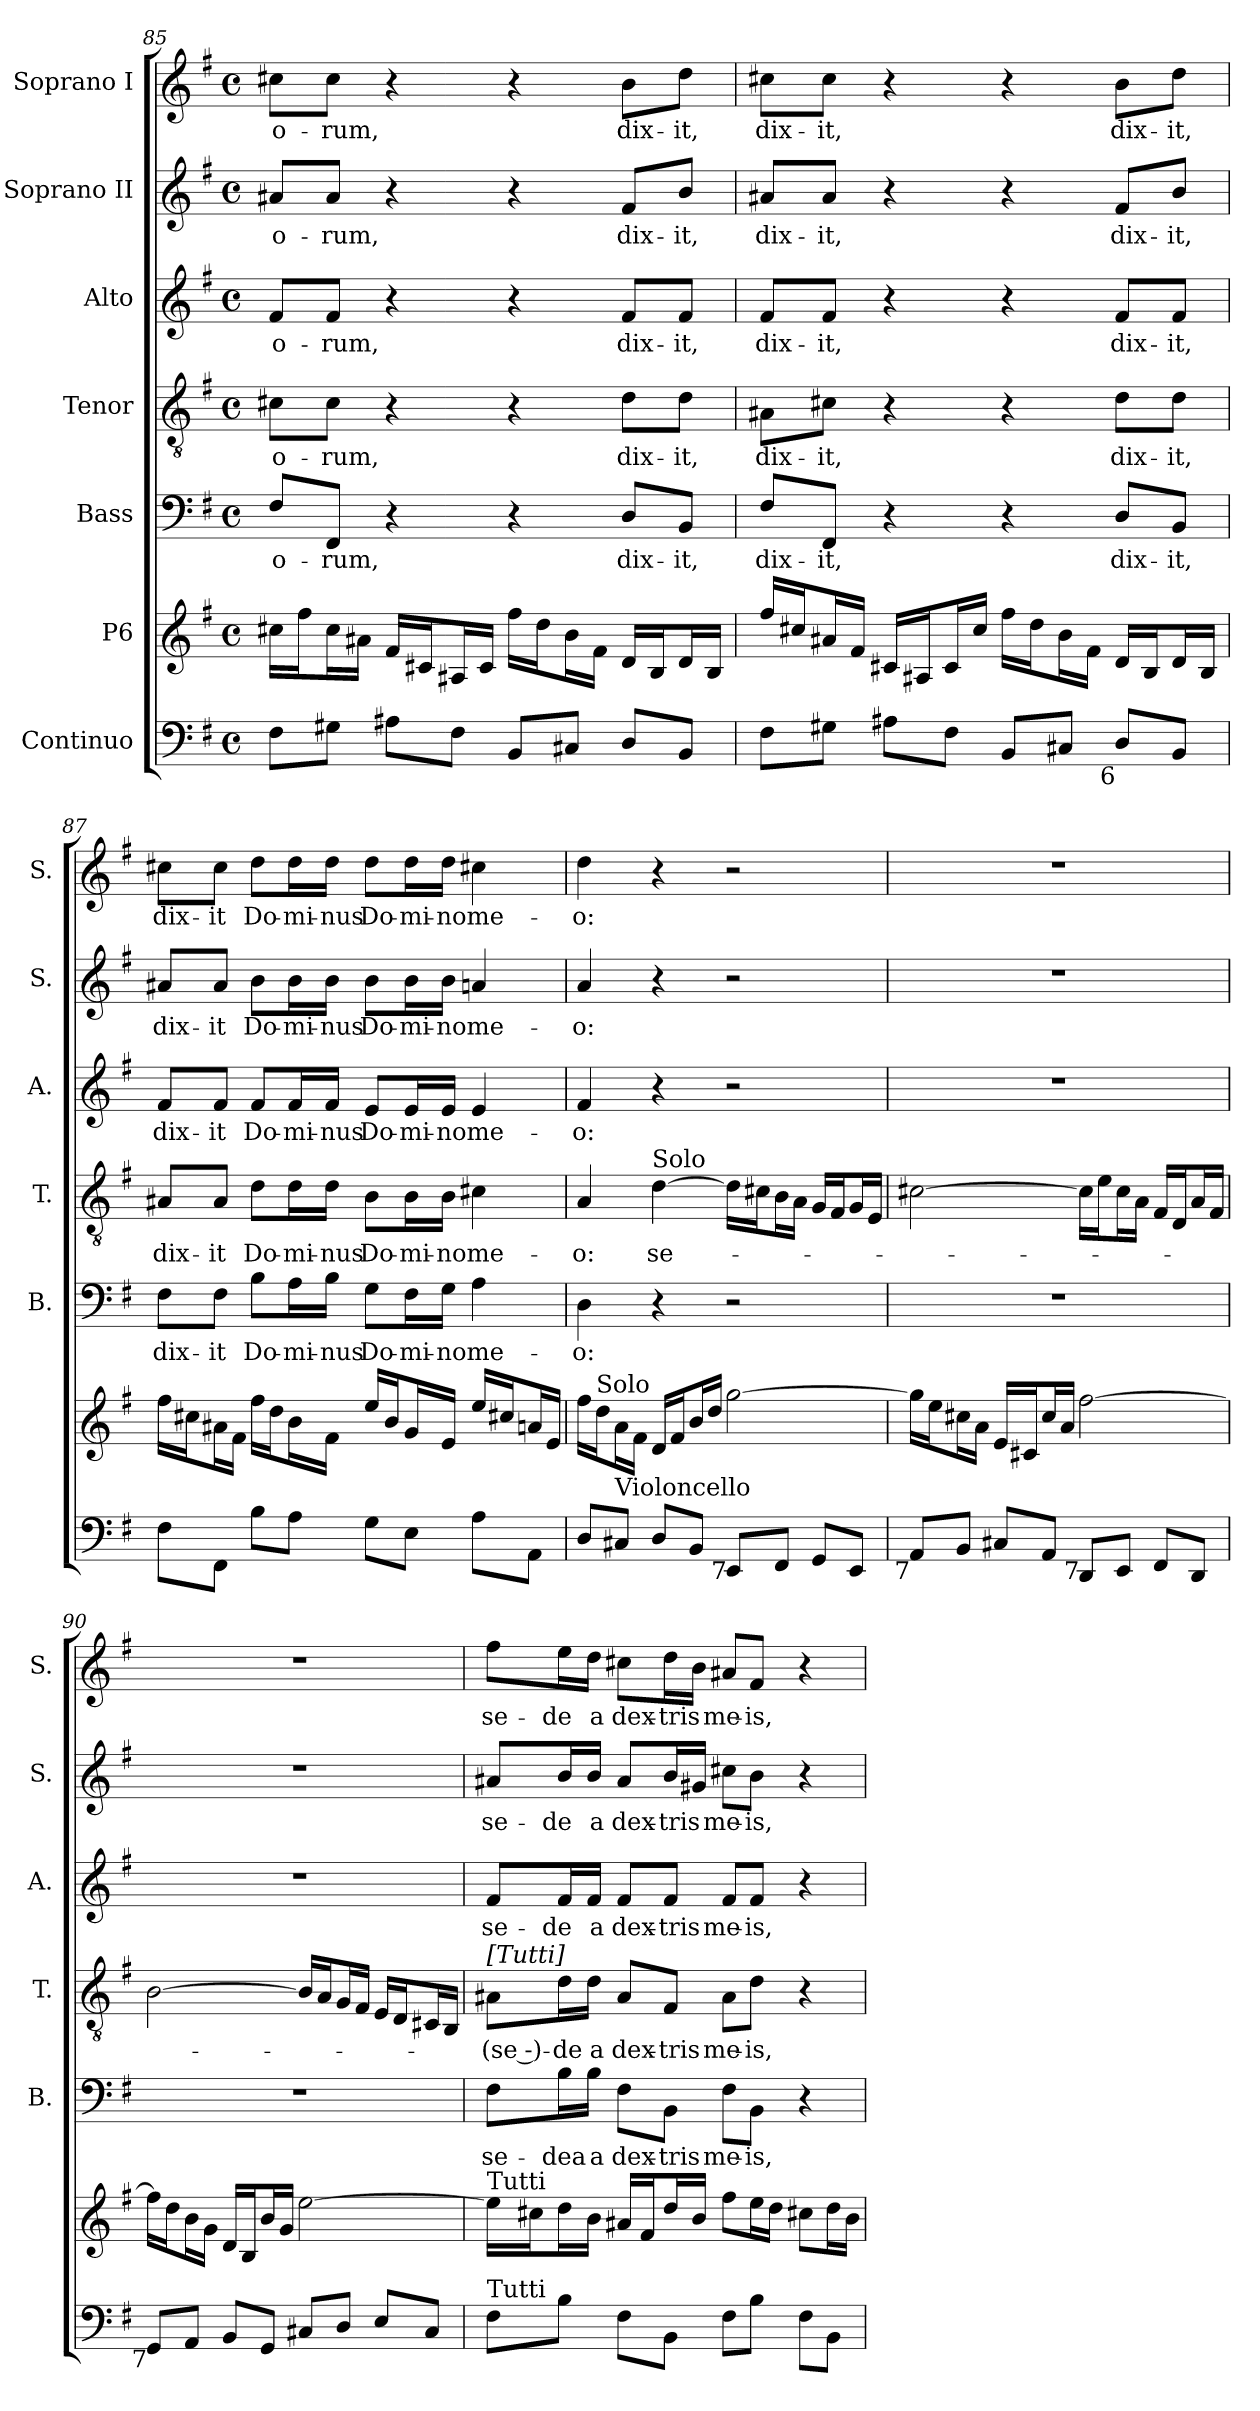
**kern	**kern	**kern	**text	**kern	**text	**kern	**text	**kern	**text	**kern	**text
*part7	*part6	*part5	*part5	*part4	*part4	*part3	*part3	*part2	*part2	*part1	*part1
*staff7	*staff6	*staff5	*staff5	*staff4	*staff4	*staff3	*staff3	*staff2	*staff2	*staff1	*staff1
*I"Continuo	*I"P6	*I"Bass	*	*I"Tenor	*	*I"Alto	*	*I"Soprano II	*	*I"Soprano I	*
*	*	*I'B.	*	*I'T.	*	*I'A.	*	*I'S.	*	*I'S.	*
*clefF4	*clefG2	*clefF4	*	*clefGv2	*	*clefG2	*	*clefG2	*	*clefG2	*
*	*	*	*	*ITrd7c12	*	*	*	*	*	*	*
*k[f#]	*k[f#]	*k[f#]	*	*k[f#]	*	*k[f#]	*	*k[f#]	*	*k[f#]	*
*G:	*G:	*G:	*	*G:	*	*G:	*	*G:	*	*G:	*
*M4/4	*M4/4	*M4/4	*	*M4/4	*	*M4/4	*	*M4/4	*	*M4/4	*
*met(c)	*met(c)	*met(c)	*	*met(c)	*	*met(c)	*	*met(c)	*	*met(c)	*
=85	=85	=85	=85	=85	=85	=85	=85	=85	=85	=85	=85
!	!	!	!LO:LY:b:color=#000000	!	!	!	!	!	!	!	!
!	!	!	!	!	!LO:LY:b:color=#000000	!	!	!	!	!	!
!	!	!	!	!	!	!	!LO:LY:b:color=#000000	!	!	!	!
!	!	!	!	!	!	!	!	!	!LO:LY:b:color=#000000	!	!
!	!	!	!	!	!	!	!	!	!	!	!LO:LY:b:color=#000000
8F#i\L	16cc#Xi\LL	8F#i/L	-o-	8C#Xi\L	-o-	8f#i/L	-o-	8a#Xi/L	-o-	8cc#Xi\L	-o-
.	16ff#i\J	.	.	.	.	.	.	.	.	.	.
!	!	!	!LO:LY:b:color=#000000	!	!	!	!	!	!	!	!
!	!	!	!	!	!LO:LY:b:color=#000000	!	!	!	!	!	!
!	!	!	!	!	!	!	!LO:LY:b:color=#000000	!	!	!	!
!	!	!	!	!	!	!	!	!	!LO:LY:b:color=#000000	!	!
!	!	!	!	!	!	!	!	!	!	!	!LO:LY:b:color=#000000
8G#Xi\J	16cc#i\L	8FF#i/J	-rum,	8C#i\J	-rum,	8f#i/J	-rum,	8a#i/J	-rum,	8cc#i\J	-rum,
.	16a#Xi\JJ	.	.	.	.	.	.	.	.	.	.
8A#Xi\L	16f#i/LL	4r	.	4r	.	4r	.	4r	.	4r	.
.	16c#Xi/J	.	.	.	.	.	.	.	.	.	.
8F#i\J	16A#Xi/L	.	.	.	.	.	.	.	.	.	.
.	16c#i/JJ	.	.	.	.	.	.	.	.	.	.
8BBi/L	16ff#i\LL	4r	.	4r	.	4r	.	4r	.	4r	.
.	16ddi\J	.	.	.	.	.	.	.	.	.	.
8C#Xi/J	16bi\L	.	.	.	.	.	.	.	.	.	.
.	16f#i\JJ	.	.	.	.	.	.	.	.	.	.
!	!	!	!LO:LY:b:color=#000000	!	!	!	!	!	!	!	!
!	!	!	!	!	!LO:LY:b:color=#000000	!	!	!	!	!	!
!	!	!	!	!	!	!	!LO:LY:b:color=#000000	!	!	!	!
!	!	!	!	!	!	!	!	!	!LO:LY:b:color=#000000	!	!
!	!	!	!	!	!	!	!	!	!	!	!LO:LY:b:color=#000000
8Di/L	16di/LL	8Di/L	dix-	8Di\L	dix-	8f#i/L	dix-	8f#i/L	dix-	8bi\L	dix-
.	16Bi/J	.	.	.	.	.	.	.	.	.	.
!	!	!	!LO:LY:b:color=#000000	!	!	!	!	!	!	!	!
!	!	!	!	!	!LO:LY:b:color=#000000	!	!	!	!	!	!
!	!	!	!	!	!	!	!LO:LY:b:color=#000000	!	!	!	!
!	!	!	!	!	!	!	!	!	!LO:LY:b:color=#000000	!	!
!	!	!	!	!	!	!	!	!	!	!	!LO:LY:b:color=#000000
8BBi/J	16di/L	8BBi/J	-it,	8Di\J	-it,	8f#i/J	-it,	8bi/J	-it,	8ddi\J	-it,
.	16Bi/JJ	.	.	.	.	.	.	.	.	.	.
!!LO:LB:g=z
=86	=86	=86	=86	=86	=86	=86	=86	=86	=86	=86	=86
!	!	!	!LO:LY:b:color=#000000	!	!	!	!	!	!	!	!
!	!	!	!	!	!LO:LY:b:color=#000000	!	!	!	!	!	!
!	!	!	!	!	!	!	!LO:LY:b:color=#000000	!	!	!	!
!	!	!	!	!	!	!	!	!	!LO:LY:b:color=#000000	!	!
!	!	!	!	!	!	!	!	!	!	!	!LO:LY:b:color=#000000
8F#i\L	16ff#i/LL	8F#i/L	dix-	8AA#Xi\L	dix-	8f#i/L	dix-	8a#Xi/L	dix-	8cc#Xi\L	dix-
.	16cc#Xi/J	.	.	.	.	.	.	.	.	.	.
!	!	!	!LO:LY:b:color=#000000	!	!	!	!	!	!	!	!
!	!	!	!	!	!LO:LY:b:color=#000000	!	!	!	!	!	!
!	!	!	!	!	!	!	!LO:LY:b:color=#000000	!	!	!	!
!	!	!	!	!	!	!	!	!	!LO:LY:b:color=#000000	!	!
!	!	!	!	!	!	!	!	!	!	!	!LO:LY:b:color=#000000
8G#Xi\J	16a#Xi/L	8FF#i/J	-it,	8C#Xi\J	-it,	8f#i/J	-it,	8a#i/J	-it,	8cc#i\J	-it,
.	16f#i/JJ	.	.	.	.	.	.	.	.	.	.
8A#Xi\L	16c#Xi/LL	4r	.	4r	.	4r	.	4r	.	4r	.
.	16A#Xi/J	.	.	.	.	.	.	.	.	.	.
8F#i\J	16c#i/L	.	.	.	.	.	.	.	.	.	.
.	16cc#i/JJ	.	.	.	.	.	.	.	.	.	.
8BBi/L	16ff#i\LL	4r	.	4r	.	4r	.	4r	.	4r	.
.	16ddi\J	.	.	.	.	.	.	.	.	.	.
8C#Xi/J	16bi\L	.	.	.	.	.	.	.	.	.	.
.	16f#i\JJ	.	.	.	.	.	.	.	.	.	.
!	!	!	!LO:LY:b:color=#000000	!	!	!	!	!	!	!	!
!	!	!	!	!	!LO:LY:b:color=#000000	!	!	!	!	!	!
!	!	!	!	!	!	!	!LO:LY:b:color=#000000	!	!	!	!
!	!	!	!	!	!	!	!	!	!LO:LY:b:color=#000000	!	!
!LO:TX:b:rj:t=6	!	!	!	!	!	!	!	!	!	!	!
!	!	!	!	!	!	!	!	!	!	!	!LO:LY:b:color=#000000
8Di/L	16di/LL	8Di/L	dix-	8Di\L	dix-	8f#i/L	dix-	8f#i/L	dix-	8bi\L	dix-
.	16Bi/J	.	.	.	.	.	.	.	.	.	.
!	!	!	!LO:LY:b:color=#000000	!	!	!	!	!	!	!	!
!	!	!	!	!	!LO:LY:b:color=#000000	!	!	!	!	!	!
!	!	!	!	!	!	!	!LO:LY:b:color=#000000	!	!	!	!
!	!	!	!	!	!	!	!	!	!LO:LY:b:color=#000000	!	!
!	!	!	!	!	!	!	!	!	!	!	!LO:LY:b:color=#000000
8BBi/J	16di/L	8BBi/J	-it,	8Di\J	-it,	8f#i/J	-it,	8bi/J	-it,	8ddi\J	-it,
.	16Bi/JJ	.	.	.	.	.	.	.	.	.	.
=87	=87	=87	=87	=87	=87	=87	=87	=87	=87	=87	=87
!	!	!	!LO:LY:b:color=#000000	!	!	!	!	!	!	!	!
!	!	!	!	!	!LO:LY:b:color=#000000	!	!	!	!	!	!
!	!	!	!	!	!	!	!LO:LY:b:color=#000000	!	!	!	!
!	!	!	!	!	!	!	!	!	!LO:LY:b:color=#000000	!	!
!	!	!	!	!	!	!	!	!	!	!	!LO:LY:b:color=#000000
8F#i\L	16ff#i\LL	8F#i\L	dix-	8AA#Xi/L	dix-	8f#i/L	dix-	8a#Xi/L	dix-	8cc#Xi\L	dix-
.	16cc#Xi\J	.	.	.	.	.	.	.	.	.	.
!	!	!	!LO:LY:b:color=#000000	!	!	!	!	!	!	!	!
!	!	!	!	!	!LO:LY:b:color=#000000	!	!	!	!	!	!
!	!	!	!	!	!	!	!LO:LY:b:color=#000000	!	!	!	!
!	!	!	!	!	!	!	!	!	!LO:LY:b:color=#000000	!	!
!	!	!	!	!	!	!	!	!	!	!	!LO:LY:b:color=#000000
8FF#i\J	16a#Xi\L	8F#i\J	-it	8AA#i/J	-it	8f#i/J	-it	8a#i/J	-it	8cc#i\J	-it
.	16f#i\JJ	.	.	.	.	.	.	.	.	.	.
!	!	!	!LO:LY:b:color=#000000	!	!	!	!	!	!	!	!
!	!	!	!	!	!LO:LY:b:color=#000000	!	!	!	!	!	!
!	!	!	!	!	!	!	!LO:LY:b:color=#000000	!	!	!	!
!	!	!	!	!	!	!	!	!	!LO:LY:b:color=#000000	!	!
!	!	!	!	!	!	!	!	!	!	!	!LO:LY:b:color=#000000
8Bi\L	16ff#i\LL	8Bi\L	Do-	8Di\L	Do-	8f#i/L	Do-	8bi\L	Do-	8ddi\L	Do-
.	16ddi\J	.	.	.	.	.	.	.	.	.	.
!	!	!	!LO:LY:b:color=#000000	!	!	!	!	!	!	!	!
!	!	!	!	!	!LO:LY:b:color=#000000	!	!	!	!	!	!
!	!	!	!	!	!	!	!LO:LY:b:color=#000000	!	!	!	!
!	!	!	!	!	!	!	!	!	!LO:LY:b:color=#000000	!	!
!	!	!	!	!	!	!	!	!	!	!	!LO:LY:b:color=#000000
8Ai\J	16bi\L	16Ai\L	-mi-	16Di\L	-mi-	16f#i/L	-mi-	16bi\L	-mi-	16ddi\L	-mi-
!	!	!	!LO:LY:b:color=#000000	!	!	!	!	!	!	!	!
!	!	!	!	!	!LO:LY:b:color=#000000	!	!	!	!	!	!
!	!	!	!	!	!	!	!LO:LY:b:color=#000000	!	!	!	!
!	!	!	!	!	!	!	!	!	!LO:LY:b:color=#000000	!	!
!	!	!	!	!	!	!	!	!	!	!	!LO:LY:b:color=#000000
.	16f#i\JJ	16Bi\JJ	-nus	16Di\JJ	-nus	16f#i/JJ	-nus	16bi\JJ	-nus	16ddi\JJ	-nus
!	!	!	!LO:LY:b:color=#000000	!	!	!	!	!	!	!	!
!	!	!	!	!	!LO:LY:b:color=#000000	!	!	!	!	!	!
!	!	!	!	!	!	!	!LO:LY:b:color=#000000	!	!	!	!
!	!	!	!	!	!	!	!	!	!LO:LY:b:color=#000000	!	!
!	!	!	!	!	!	!	!	!	!	!	!LO:LY:b:color=#000000
8Gi\L	16eei/LL	8Gi\L	Do-	8BBi\L	Do-	8ei/L	Do-	8bi\L	Do-	8ddi\L	Do-
.	16bi/J	.	.	.	.	.	.	.	.	.	.
!	!	!	!LO:LY:b:color=#000000	!	!	!	!	!	!	!	!
!	!	!	!	!	!LO:LY:b:color=#000000	!	!	!	!	!	!
!	!	!	!	!	!	!	!LO:LY:b:color=#000000	!	!	!	!
!	!	!	!	!	!	!	!	!	!LO:LY:b:color=#000000	!	!
!	!	!	!	!	!	!	!	!	!	!	!LO:LY:b:color=#000000
8Ei\J	16gi/L	16F#i\L	-mi-	16BBi\L	-mi-	16ei/L	-mi-	16bi\L	-mi-	16ddi\L	-mi-
!	!	!	!LO:LY:b:color=#000000	!	!	!	!	!	!	!	!
!	!	!	!	!	!LO:LY:b:color=#000000	!	!	!	!	!	!
!	!	!	!	!	!	!	!LO:LY:b:color=#000000	!	!	!	!
!	!	!	!	!	!	!	!	!	!LO:LY:b:color=#000000	!	!
!	!	!	!	!	!	!	!	!	!	!	!LO:LY:b:color=#000000
.	16ei/JJ	16Gi\JJ	-no	16BBi\JJ	-no	16ei/JJ	-no	16bi\JJ	-no	16ddi\JJ	-no
!	!	!	!LO:LY:b:color=#000000	!	!	!	!	!	!	!	!
!	!	!	!	!	!LO:LY:b:color=#000000	!	!	!	!	!	!
!	!	!	!	!	!	!	!LO:LY:b:color=#000000	!	!	!	!
!	!	!	!	!	!	!	!	!	!LO:LY:b:color=#000000	!	!
!	!	!	!	!	!	!	!	!	!	!	!LO:LY:b:color=#000000
8Ai\L	16eei/LL	4Ai\	me-	4C#Xi\	me-	4ei/	me-	4ani/	me-	4cc#Xi\	me-
.	16cc#Xi/J	.	.	.	.	.	.	.	.	.	.
8AAi\J	16ani/L	.	.	.	.	.	.	.	.	.	.
.	16ei/JJ	.	.	.	.	.	.	.	.	.	.
=88	=88	=88	=88	=88	=88	=88	=88	=88	=88	=88	=88
!	!	!	!LO:LY:b:color=#000000	!	!	!	!	!	!	!	!
!	!	!	!	!	!LO:LY:b:color=#000000	!	!	!	!	!	!
!	!	!	!	!	!	!	!LO:LY:b:color=#000000	!	!	!	!
!	!	!	!	!	!	!	!	!	!LO:LY:b:color=#000000	!	!
!	!	!	!	!	!	!	!	!	!	!	!LO:LY:b:color=#000000
8Di/L	16ff#i\LL	4Di\	-o:	4AAi/	-o:	4f#i/	-o:	4ai/	-o:	4ddi\	-o:
!	!LO:TX:a:t=Solo	!	!	!	!	!	!	!	!	!	!
.	16ddi\J	.	.	.	.	.	.	.	.	.	.
!LO:TX:a:t=Violoncello	!	!	!	!	!	!	!	!	!	!	!
8C#Xi/J	16ai\L	.	.	.	.	.	.	.	.	.	.
.	16f#i\JJ	.	.	.	.	.	.	.	.	.	.
!	!	!	!	!LO:TX:a:t=Solo	!	!	!	!	!	!	!
!	!	!	!	!	!LO:LY:b:color=#000000	!	!	!	!	!	!
8Di/L	16di/LL	4r	.	[>4Di\	se-	4r	.	4r	.	4r	.
.	16f#i/J	.	.	.	.	.	.	.	.	.	.
8BBi/J	16bi/L	.	.	.	.	.	.	.	.	.	.
.	16ddi/JJ	.	.	.	.	.	.	.	.	.	.
!LO:TX:b:rj:t=7	!	!	!	!	!	!	!	!	!	!	!
8EEi/L	[>2ggi\	2r	.	16Di\LL]	.	2r	.	2r	.	2r	.
.	.	.	.	16C#Xi\J	.	.	.	.	.	.	.
8FF#i/J	.	.	.	16BBi\L	.	.	.	.	.	.	.
.	.	.	.	16AAi\JJ	.	.	.	.	.	.	.
8GGi/L	.	.	.	16GGi/LL	.	.	.	.	.	.	.
.	.	.	.	16FF#i/J	.	.	.	.	.	.	.
8EEi/J	.	.	.	16GGi/L	.	.	.	.	.	.	.
.	.	.	.	16EEi/JJ	.	.	.	.	.	.	.
!!LO:LB:g=z
=89	=89	=89	=89	=89	=89	=89	=89	=89	=89	=89	=89
!LO:TX:b:rj:t=7	!	!	!	!	!	!	!	!	!	!	!
8AAi/L	16ggi\LL]	1r	.	[>2C#Xi\	.	1r	.	1r	.	1r	.
.	16eei\J	.	.	.	.	.	.	.	.	.	.
8BBi/J	16cc#Xi\L	.	.	.	.	.	.	.	.	.	.
.	16ai\JJ	.	.	.	.	.	.	.	.	.	.
8C#Xi/L	16ei/LL	.	.	.	.	.	.	.	.	.	.
.	16c#Xi/J	.	.	.	.	.	.	.	.	.	.
8AAi/J	16cc#i/L	.	.	.	.	.	.	.	.	.	.
.	16ai/JJ	.	.	.	.	.	.	.	.	.	.
!LO:TX:b:rj:t=7	!	!	!	!	!	!	!	!	!	!	!
8DDi/L	[>2ff#i\	.	.	16C#i\LL]	.	.	.	.	.	.	.
.	.	.	.	16Ei\J	.	.	.	.	.	.	.
8EEi/J	.	.	.	16C#i\L	.	.	.	.	.	.	.
.	.	.	.	16AAi\JJ	.	.	.	.	.	.	.
8FF#i/L	.	.	.	16FF#i/LL	.	.	.	.	.	.	.
.	.	.	.	16DDi/J	.	.	.	.	.	.	.
8DDi/J	.	.	.	16AAi/L	.	.	.	.	.	.	.
.	.	.	.	16FF#i/JJ	.	.	.	.	.	.	.
=90	=90	=90	=90	=90	=90	=90	=90	=90	=90	=90	=90
!LO:TX:b:rj:t=7	!	!	!	!	!	!	!	!	!	!	!
8GGi/L	16ff#i\LL]	1r	.	[>2BBi\	.	1r	.	1r	.	1r	.
.	16ddi\J	.	.	.	.	.	.	.	.	.	.
8AAi/J	16bi\L	.	.	.	.	.	.	.	.	.	.
.	16gi\JJ	.	.	.	.	.	.	.	.	.	.
8BBi/L	16di/LL	.	.	.	.	.	.	.	.	.	.
.	16Bi/J	.	.	.	.	.	.	.	.	.	.
8GGi/J	16bi/L	.	.	.	.	.	.	.	.	.	.
.	16gi/JJ	.	.	.	.	.	.	.	.	.	.
8C#Xi/L	[>2eei\	.	.	16BBi/LL]	.	.	.	.	.	.	.
.	.	.	.	16AAi/J	.	.	.	.	.	.	.
8Di/J	.	.	.	16GGi/L	.	.	.	.	.	.	.
.	.	.	.	16FF#i/JJ	.	.	.	.	.	.	.
8Ei/L	.	.	.	16EEi/LL	.	.	.	.	.	.	.
.	.	.	.	16DDi/J	.	.	.	.	.	.	.
8C#i/J	.	.	.	16CC#Xi/L	.	.	.	.	.	.	.
.	.	.	.	16BBBi/JJ	.	.	.	.	.	.	.
=91	=91	=91	=91	=91	=91	=91	=91	=91	=91	=91	=91
!	!	!	!LO:LY:b:color=#000000	!	!	!	!	!	!	!	!
!	!	!	!	!	!LO:LY:b:color=#000000	!	!	!	!	!	!
!	!	!	!	!	!	!	!LO:LY:b:color=#000000	!	!	!	!
!	!	!	!	!	!	!	!	!	!LO:LY:b:color=#000000	!	!
!	!	!	!	!LO:TX:a:t=[Tutti]	!	!	!	!	!	!	!
!	!LO:TX:t=Tutti	!	!	!	!	!	!	!	!	!	!
!LO:TX:a:t=Tutti	!	!	!	!	!	!	!	!	!	!	!
!	!	!	!	!	!	!	!	!	!	!	!LO:LY:b:color=#000000
8F#i\L	16eei\LL]	8F#i\L	se-	8AA#Xi\L	-(se -)-	8f#i/L	se-	8a#Xi/L	se-	8ff#i\L	se-
.	16cc#Xi\J	.	.	.	.	.	.	.	.	.	.
!	!	!	!LO:LY:b:color=#000000	!	!	!	!	!	!	!	!
!	!	!	!	!	!LO:LY:b:color=#000000	!	!	!	!	!	!
!	!	!	!	!	!	!	!LO:LY:b:color=#000000	!	!	!	!
!	!	!	!	!	!	!	!	!	!LO:LY:b:color=#000000	!	!
!	!	!	!	!	!	!	!	!	!	!	!LO:LY:b:color=#000000
8Bi\J	16ddi\L	16Bi\L	-dea	16Di\L	-de	16f#i/L	-de	16bi/L	-de	16eei\L	-de
!	!	!	!LO:LY:b:color=#000000	!	!	!	!	!	!	!	!
!	!	!	!	!	!LO:LY:b:color=#000000	!	!	!	!	!	!
!	!	!	!	!	!	!	!LO:LY:b:color=#000000	!	!	!	!
!	!	!	!	!	!	!	!	!	!LO:LY:b:color=#000000	!	!
!	!	!	!	!	!	!	!	!	!	!	!LO:LY:b:color=#000000
.	16bi\JJ	16Bi\JJ	a	16Di\JJ	a	16f#i/JJ	a	16bi/JJ	a	16ddi\JJ	a
!	!	!	!LO:LY:b:color=#000000	!	!	!	!	!	!	!	!
!	!	!	!	!	!LO:LY:b:color=#000000	!	!	!	!	!	!
!	!	!	!	!	!	!	!LO:LY:b:color=#000000	!	!	!	!
!	!	!	!	!	!	!	!	!	!LO:LY:b:color=#000000	!	!
!	!	!	!	!	!	!	!	!	!	!	!LO:LY:b:color=#000000
8F#i\L	16a#Xi/LL	8F#i\L	dex-	8AA#i/L	dex-	8f#i/L	dex-	8a#i/L	dex-	8cc#Xi\L	dex-
.	16f#i/J	.	.	.	.	.	.	.	.	.	.
!	!	!	!LO:LY:b:color=#000000	!	!	!	!	!	!	!	!
!	!	!	!	!	!LO:LY:b:color=#000000	!	!	!	!	!	!
!	!	!	!	!	!	!	!LO:LY:b:color=#000000	!	!	!	!
!	!	!	!	!	!	!	!	!	!LO:LY:b:color=#000000	!	!
!	!	!	!	!	!	!	!	!	!	!	!LO:LY:b:color=#000000
8BBi\J	16ddi/L	8BBi\J	-tris	8FF#i/J	-tris	8f#i/J	-tris	16bi/L	-tris	16ddi\L	-tris
.	16bi/JJ	.	.	.	.	.	.	16g#Xi/JJ	.	16bi\JJ	.
!	!	!	!LO:LY:b:color=#000000	!	!	!	!	!	!	!	!
!	!	!	!	!	!LO:LY:b:color=#000000	!	!	!	!	!	!
!	!	!	!	!	!	!	!LO:LY:b:color=#000000	!	!	!	!
!	!	!	!	!	!	!	!	!	!LO:LY:b:color=#000000	!	!
!	!	!	!	!	!	!	!	!	!	!	!LO:LY:b:color=#000000
8F#i\L	8ff#i\L	8F#i\L	me-	8AA#i\L	me-	8f#i/L	me-	8cc#Xi\L	me-	8a#Xi/L	me-
!	!	!	!LO:LY:b:color=#000000	!	!	!	!	!	!	!	!
!	!	!	!	!	!LO:LY:b:color=#000000	!	!	!	!	!	!
!	!	!	!	!	!	!	!LO:LY:b:color=#000000	!	!	!	!
!	!	!	!	!	!	!	!	!	!LO:LY:b:color=#000000	!	!
!	!	!	!	!	!	!	!	!	!	!	!LO:LY:b:color=#000000
8Bi\J	16eei\L	8BBi\J	-is,	8Di\J	-is,	8f#i/J	-is,	8bi\J	-is,	8f#i/J	-is,
.	16ddi\JJ	.	.	.	.	.	.	.	.	.	.
8F#i\L	8cc#Xi\L	4r	.	4r	.	4r	.	4r	.	4r	.
8BBi\J	16ddi\L	.	.	.	.	.	.	.	.	.	.
.	16bi\JJ	.	.	.	.	.	.	.	.	.	.
=	=	=	=	=	=	=	=	=	=	=	=
*-	*-	*-	*-	*-	*-	*-	*-	*-	*-	*-	*-
